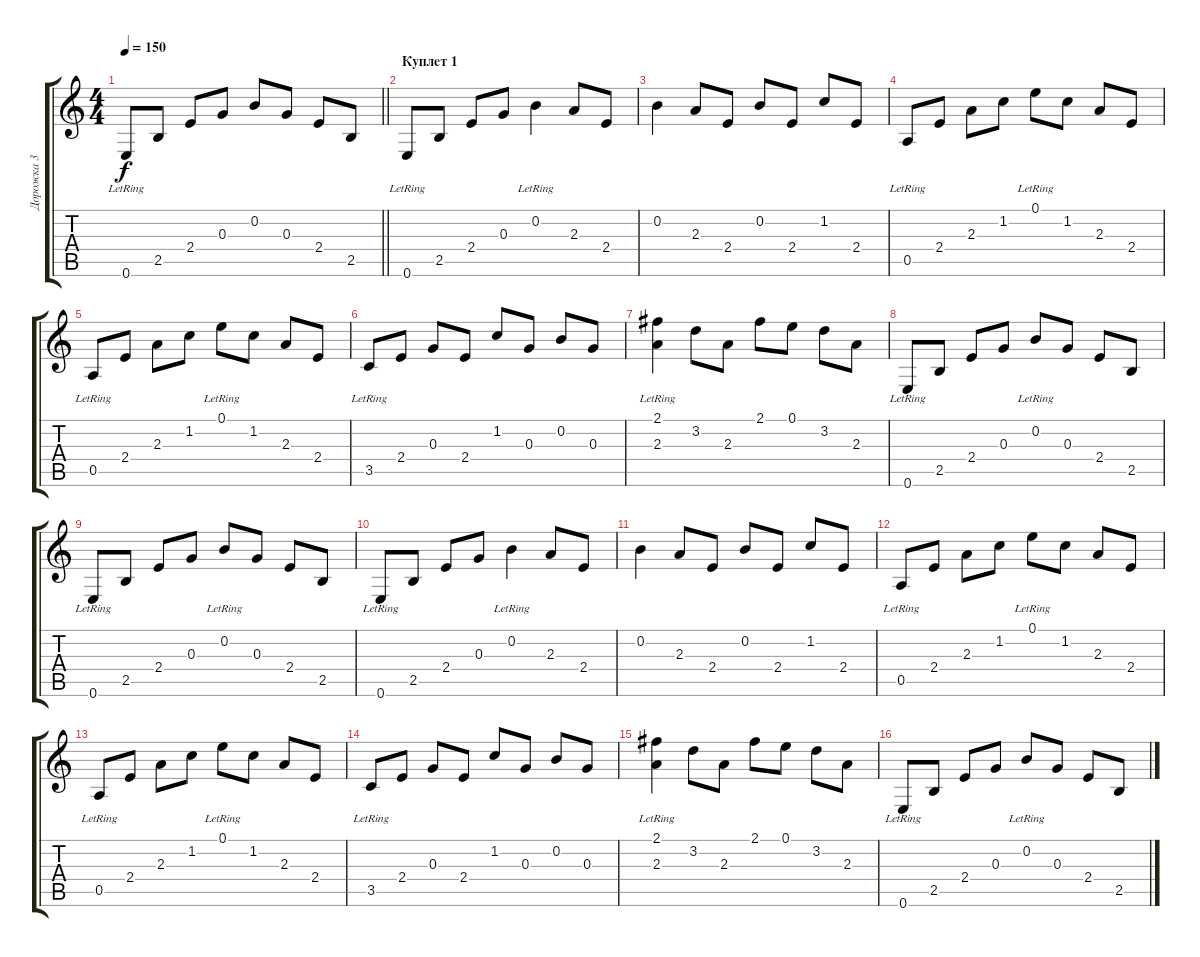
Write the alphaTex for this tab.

\track ("Дорожка 3" "Дорожка 3") {instrument acousticguitarnylon}
\staff {score tabs}
\tuning (E4 B3 G3 D3 A2 E2) {hide}
\ts (4 4)
\tempo 150
\clef g2
\barLineRight lightlight
\ks c
0.6{lr}.8{dy f} 2.5.8 2.4.8 0.3.8 0.2.8 0.3.8 2.4.8 2.5.8 |
\section ("" "Куплет 1")
0.6{lr}.8 2.5.8 2.4.8 0.3.8 0.2{lr}.4 2.3.8 2.4.8 |
0.2.4 2.3.8 2.4.8 0.2.8 2.4.8 1.2.8 2.4.8 |
0.5{lr}.8 2.4.8 2.3.8 1.2.8 0.1{lr}.8 1.2.8 2.3.8 2.4.8 |
0.5{lr}.8 2.4.8 2.3.8 1.2.8 0.1{lr}.8 1.2.8 2.3.8 2.4.8 |
3.5{lr}.8 2.4.8 0.3.8 2.4.8 1.2.8 0.3.8 0.2.8 0.3.8 |
(2.1{lr} 2.3{lr}).4 3.2.8 2.3.8 2.1.8 0.1.8 3.2.8 2.3.8 |
0.6{lr}.8 2.5.8 2.4.8 0.3.8 0.2{lr}.8 0.3.8 2.4.8 2.5.8 |
0.6{lr}.8 2.5.8 2.4.8 0.3.8 0.2{lr}.8 0.3.8 2.4.8 2.5.8 |
0.6{lr}.8 2.5.8 2.4.8 0.3.8 0.2{lr}.4 2.3.8 2.4.8 |
0.2.4 2.3.8 2.4.8 0.2.8 2.4.8 1.2.8 2.4.8 |
0.5{lr}.8 2.4.8 2.3.8 1.2.8 0.1{lr}.8 1.2.8 2.3.8 2.4.8 |
0.5{lr}.8 2.4.8 2.3.8 1.2.8 0.1{lr}.8 1.2.8 2.3.8 2.4.8 |
3.5{lr}.8 2.4.8 0.3.8 2.4.8 1.2.8 0.3.8 0.2.8 0.3.8 |
(2.1{lr} 2.3{lr}).4 3.2.8 2.3.8 2.1.8 0.1.8 3.2.8 2.3.8 |
0.6{lr}.8 2.5.8 2.4.8 0.3.8 0.2{lr}.8 0.3.8 2.4.8 2.5.8
